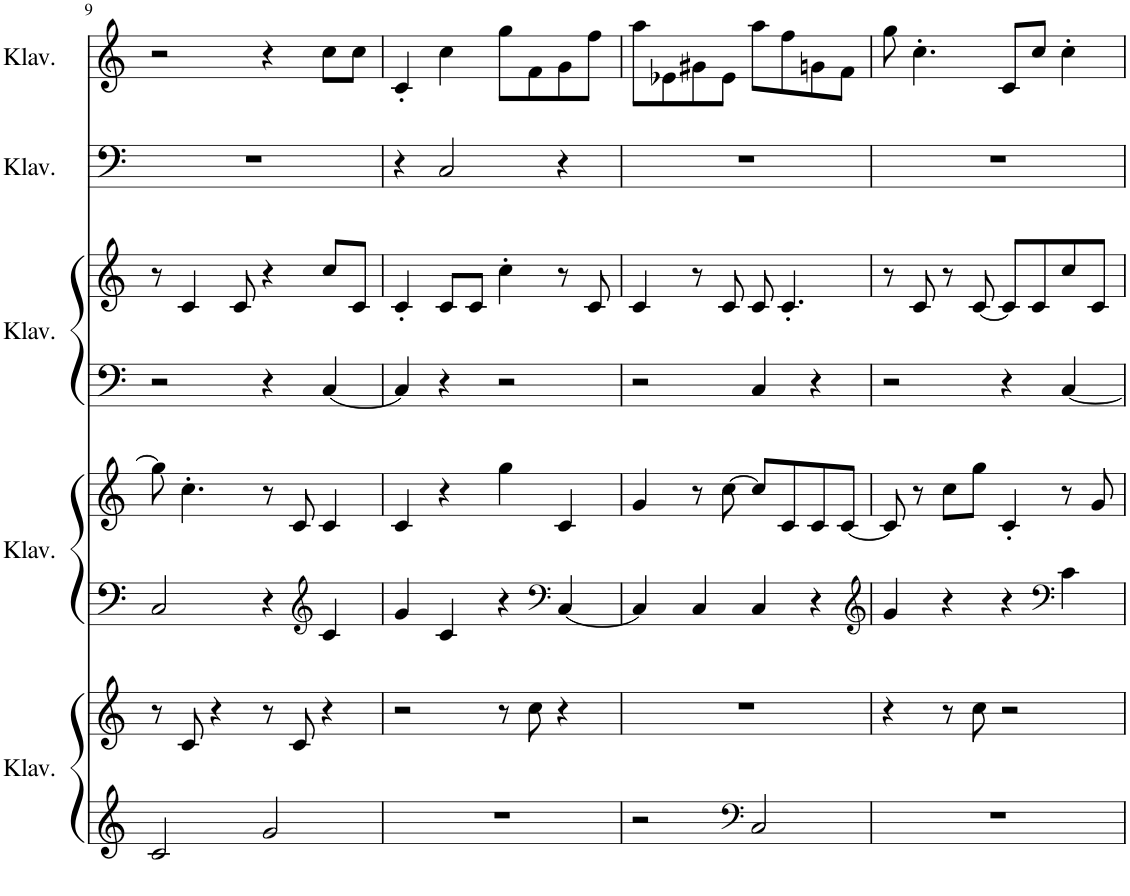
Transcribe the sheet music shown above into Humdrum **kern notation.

**kern	**kern	**kern	**kern	**kern	**kern	**kern	**kern
*part5	*part5	*part4	*part4	*part3	*part3	*part2	*part1
*staff8	*staff7	*staff6	*staff5	*staff4	*staff3	*staff2	*staff1
*I"Klavier	*	*I"Klavier	*	*I"Klavier	*	*I"Klavier	*I"Klavier
*I'Klav.	*	*I'Klav.	*	*I'Klav.	*	*I'Klav.	*I'Klav.
!!LO:PB:g=z
*clefG2	*clefG2	*clefF4	*clefG2	*clefF4	*clefG2	*clefF4	*clefG2
*k[]	*k[]	*k[]	*k[]	*k[]	*k[]	*k[]	*k[]
*M4/4	*M4/4	*M4/4	*M4/4	*M4/4	*M4/4	*M4/4	*M4/4
=9	=9	=9	=9	=9	=9	=9	=9
2c/	8r	2C/	8gg\]	2r	8r	1r	2r
.	8c/	.	4.cc'\	.	4c/	.	.
.	4r	.	.	.	.	.	.
.	.	.	.	.	8c/	.	.
2g/	8r	4r	8r	4r	4r	.	4r
.	8c/	.	8c/	.	.	.	.
*	*	*clefG2	*	*	*	*	*
.	4r	4c/	4c/	[4C/	8cc/L	.	8cc\L
.	.	.	.	.	8c/J	.	8cc\J
=10	=10	=10	=10	=10	=10	=10	=10
1r	2r	4g/	4c/	4C/]	4c'/	4r	4c'/
.	.	4c/	4r	4r	8c/L	2C/	4cc\
.	.	.	.	.	8c/J	.	.
.	8r	4r	4gg\	2r	4cc'\	.	8gg\L
.	8cc\	.	.	.	.	.	8f\
*	*	*clefF4	*	*	*	*	*
.	4r	[4C/	4c/	.	8r	4r	8g\
.	.	.	.	.	8c/	.	8ff\J
=11	=11	=11	=11	=11	=11	=11	=11
2r	1r	4C/]	4g/	2r	4c/	1r	8aa\L
.	.	.	.	.	.	.	8e-X\
.	.	4C/	8r	.	8r	.	8g#X\
.	.	.	[8cc\	.	8c/	.	8e-\J
*clefF4	*	*	*	*	*	*	*
2C/	.	4C/	8cc/L]	4C/	8c/	.	8aa\L
.	.	.	8c/	.	4.c'/	.	8ff\
.	.	4r	8c/	4r	.	.	8gn\
.	.	.	[8c/J	.	.	.	8f\J
=12	=12	=12	=12	=12	=12	=12	=12
*	*	*clefG2	*	*	*	*	*
1r	4r	4g/	8c/]	2r	8r	1r	8gg\
.	.	.	8r	.	8c/	.	4.cc'\
.	8r	4r	8cc\L	.	8r	.	.
.	8cc\	.	8gg\J	.	[8c/	.	.
.	2r	4r	4c'/	4r	8c/L]	.	8c/L
.	.	.	.	.	8c/	.	8cc/J
*	*	*clefF4	*	*	*	*	*
.	.	4c\	8r	[4C/	8cc/	.	4cc'\
.	.	.	8g/	.	8c/J	.	.
=	=	=	=	=	=	=	=
*-	*-	*-	*-	*-	*-	*-	*-
